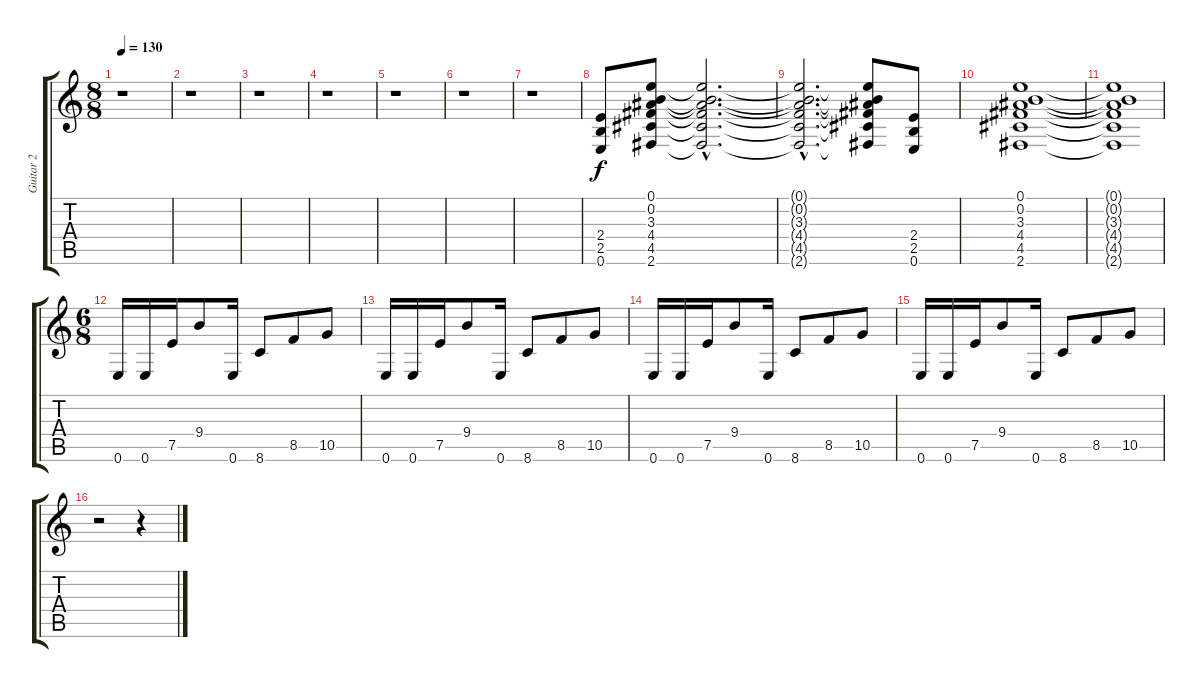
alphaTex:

\track ("Guitar 2" "Guitar 2") {instrument overdrivenguitar}
\staff {score tabs}
\tuning (E4 B3 G3 D3 A2 E2) {hide}
\ts (8 8)
\tempo 130
\clef g2
\ks c
r.1{dy f} |
r.1 |
r.1 |
r.1 |
r.1 |
r.1 |
r.1 |
(2.4 2.5 0.6).8 (0.1 0.2 3.3 4.4 4.5 2.6).8 (0.1{hac t} 0.2{hac t} 3.3{hac t} 4.4{hac t} 4.5{hac t} 2.6{hac t}).2{d} |
(0.1{hac t} 0.2{hac t} 3.3{hac t} 4.4{hac t} 4.5{hac t} 2.6{hac t}).2{d} (0.1{t} 0.2{t} 3.3{t} 4.4{t} 4.5{t} 2.6{t}).8 (2.4 2.5 0.6).8 |
(0.1 0.2 3.3 4.4 4.5 2.6).1 |
(0.1{t} 0.2{t} 3.3{t} 4.4{t} 4.5{t} 2.6{t}).1 |
\ts (6 8)
0.6.16 0.6.16 7.5.16 9.4.8 0.6.16 8.6.8 8.5.8 10.5.8 |
0.6.16 0.6.16 7.5.16 9.4.8 0.6.16 8.6.8 8.5.8 10.5.8 |
0.6.16 0.6.16 7.5.16 9.4.8 0.6.16 8.6.8 8.5.8 10.5.8 |
0.6.16 0.6.16 7.5.16 9.4.8 0.6.16 8.6.8 8.5.8 10.5.8 |
r.2 r.4
